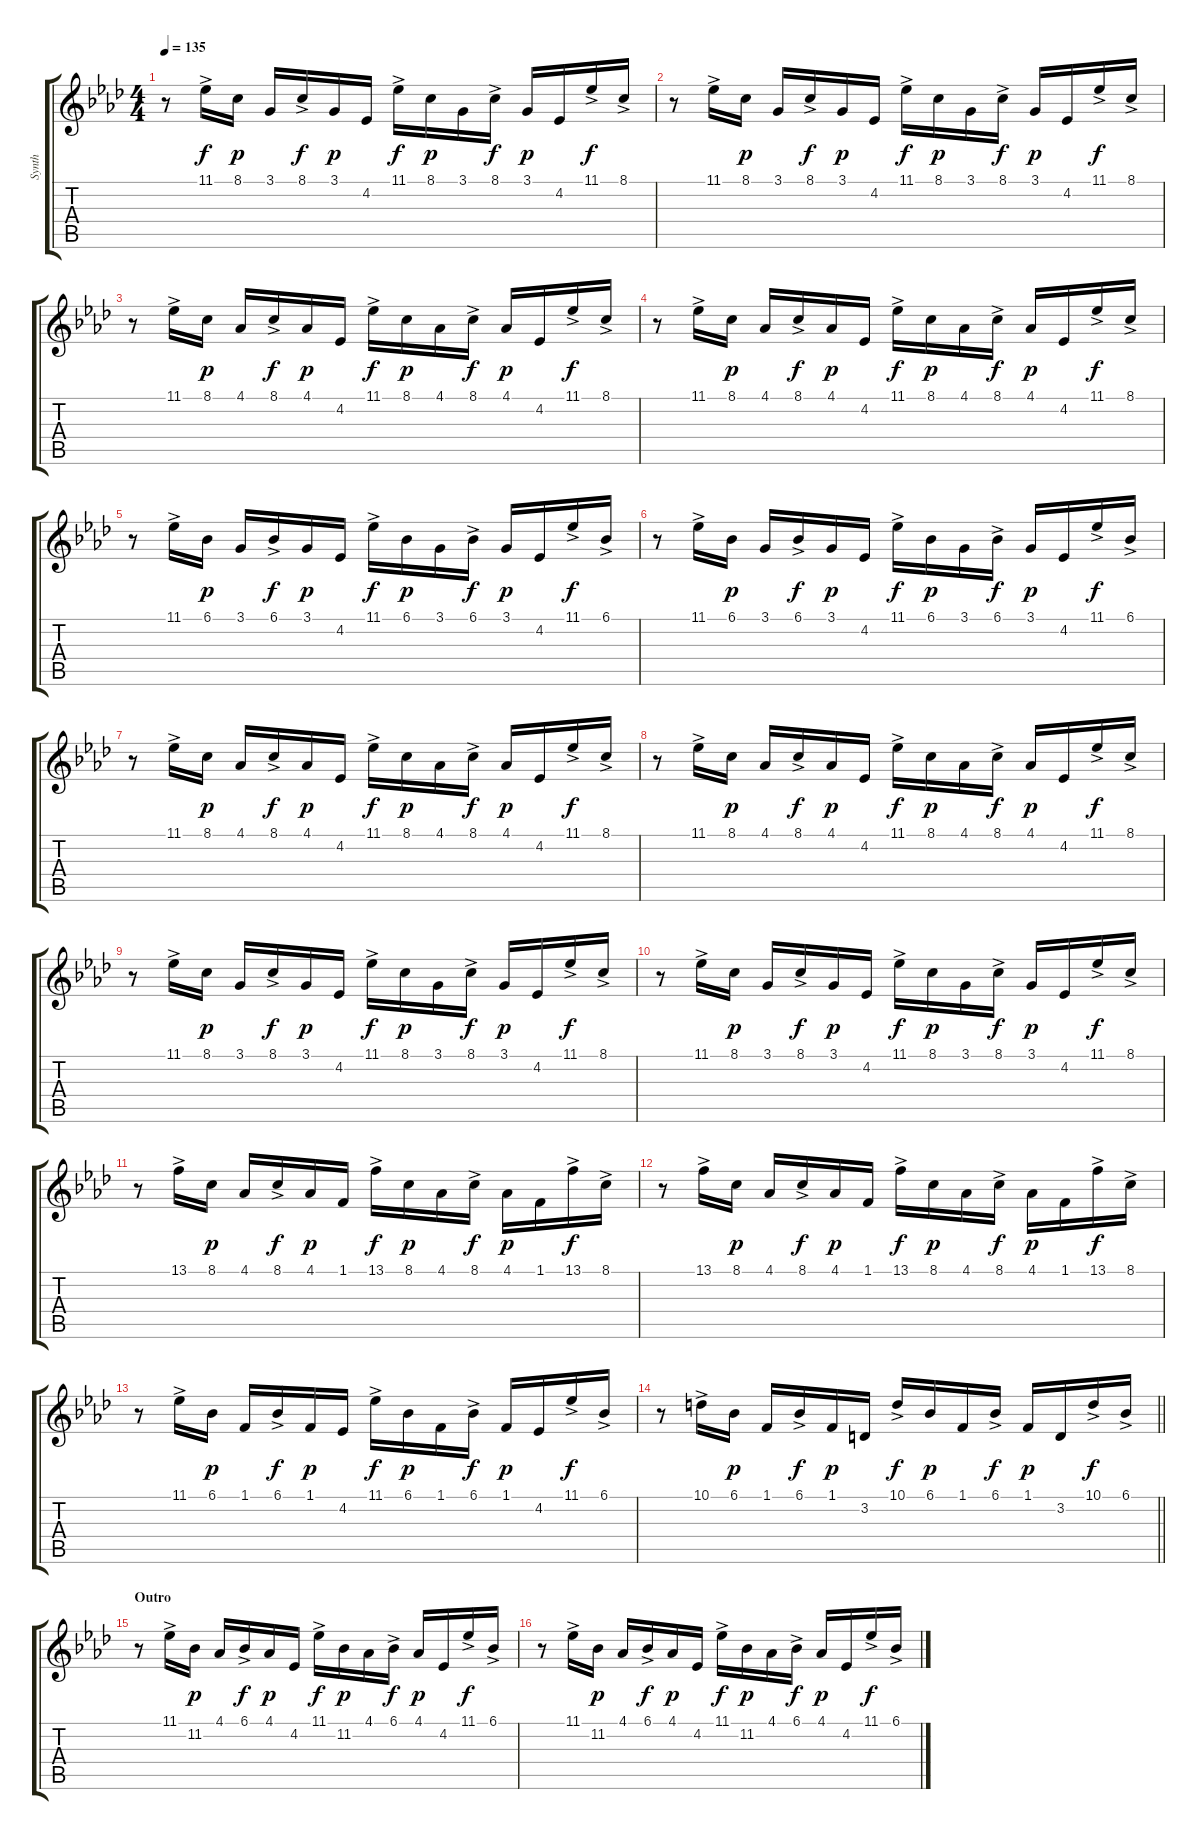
\track ("Synth" "Synth") {instrument lead2sawtooth}
\staff {score tabs}
\tuning (E4 B3 G3 D3 A2 E2) {hide}
\ts (4 4)
\tempo 135
\clef g2
\ks ab
r.8{dy f} 11.1{ac}.16 8.1.16{dy p} 3.1.16 8.1{ac}.16{dy f} 3.1.16{dy p} 4.2.16 11.1{ac}.16{dy f} 8.1.16{dy p} 3.1.16 8.1{ac}.16{dy f} 3.1.16{dy p} 4.2.16 11.1{ac}.16{dy f} 8.1{ac}.16 |
r.8 11.1{ac}.16 8.1.16{dy p} 3.1.16 8.1{ac}.16{dy f} 3.1.16{dy p} 4.2.16 11.1{ac}.16{dy f} 8.1.16{dy p} 3.1.16 8.1{ac}.16{dy f} 3.1.16{dy p} 4.2.16 11.1{ac}.16{dy f} 8.1{ac}.16 |
r.8 11.1{ac}.16 8.1.16{dy p} 4.1.16 8.1{ac}.16{dy f} 4.1.16{dy p} 4.2.16 11.1{ac}.16{dy f} 8.1.16{dy p} 4.1.16 8.1{ac}.16{dy f} 4.1.16{dy p} 4.2.16 11.1{ac}.16{dy f} 8.1{ac}.16 |
r.8 11.1{ac}.16 8.1.16{dy p} 4.1.16 8.1{ac}.16{dy f} 4.1.16{dy p} 4.2.16 11.1{ac}.16{dy f} 8.1.16{dy p} 4.1.16 8.1{ac}.16{dy f} 4.1.16{dy p} 4.2.16 11.1{ac}.16{dy f} 8.1{ac}.16 |
r.8 11.1{ac}.16 6.1.16{dy p} 3.1.16 6.1{ac}.16{dy f} 3.1.16{dy p} 4.2.16 11.1{ac}.16{dy f} 6.1.16{dy p} 3.1.16 6.1{ac}.16{dy f} 3.1.16{dy p} 4.2.16 11.1{ac}.16{dy f} 6.1{ac}.16 |
r.8 11.1{ac}.16 6.1.16{dy p} 3.1.16 6.1{ac}.16{dy f} 3.1.16{dy p} 4.2.16 11.1{ac}.16{dy f} 6.1.16{dy p} 3.1.16 6.1{ac}.16{dy f} 3.1.16{dy p} 4.2.16 11.1{ac}.16{dy f} 6.1{ac}.16 |
r.8 11.1{ac}.16 8.1.16{dy p} 4.1.16 8.1{ac}.16{dy f} 4.1.16{dy p} 4.2.16 11.1{ac}.16{dy f} 8.1.16{dy p} 4.1.16 8.1{ac}.16{dy f} 4.1.16{dy p} 4.2.16 11.1{ac}.16{dy f} 8.1{ac}.16 |
r.8 11.1{ac}.16 8.1.16{dy p} 4.1.16 8.1{ac}.16{dy f} 4.1.16{dy p} 4.2.16 11.1{ac}.16{dy f} 8.1.16{dy p} 4.1.16 8.1{ac}.16{dy f} 4.1.16{dy p} 4.2.16 11.1{ac}.16{dy f} 8.1{ac}.16 |
r.8 11.1{ac}.16 8.1.16{dy p} 3.1.16 8.1{ac}.16{dy f} 3.1.16{dy p} 4.2.16 11.1{ac}.16{dy f} 8.1.16{dy p} 3.1.16 8.1{ac}.16{dy f} 3.1.16{dy p} 4.2.16 11.1{ac}.16{dy f} 8.1{ac}.16 |
r.8 11.1{ac}.16 8.1.16{dy p} 3.1.16 8.1{ac}.16{dy f} 3.1.16{dy p} 4.2.16 11.1{ac}.16{dy f} 8.1.16{dy p} 3.1.16 8.1{ac}.16{dy f} 3.1.16{dy p} 4.2.16 11.1{ac}.16{dy f} 8.1{ac}.16 |
r.8 13.1{ac}.16 8.1.16{dy p} 4.1.16 8.1{ac}.16{dy f} 4.1.16{dy p} 1.1.16 13.1{ac}.16{dy f} 8.1.16{dy p} 4.1.16 8.1{ac}.16{dy f} 4.1.16{dy p} 1.1.16 13.1{ac}.16{dy f} 8.1{ac}.16 |
r.8 13.1{ac}.16 8.1.16{dy p} 4.1.16 8.1{ac}.16{dy f} 4.1.16{dy p} 1.1.16 13.1{ac}.16{dy f} 8.1.16{dy p} 4.1.16 8.1{ac}.16{dy f} 4.1.16{dy p} 1.1.16 13.1{ac}.16{dy f} 8.1{ac}.16 |
r.8 11.1{ac}.16 6.1.16{dy p} 1.1.16 6.1{ac}.16{dy f} 1.1.16{dy p} 4.2.16 11.1{ac}.16{dy f} 6.1.16{dy p} 1.1.16 6.1{ac}.16{dy f} 1.1.16{dy p} 4.2.16 11.1{ac}.16{dy f} 6.1{ac}.16 |
\barLineRight lightlight
r.8 10.1{ac}.16 6.1.16{dy p} 1.1.16 6.1{ac}.16{dy f} 1.1.16{dy p} 3.2.16 10.1{ac}.16{dy f} 6.1.16{dy p} 1.1.16 6.1{ac}.16{dy f} 1.1.16{dy p} 3.2.16 10.1{ac}.16{dy f} 6.1{ac}.16 |
\section ("" "Outro")
r.8{volume 10} 11.1{ac}.16 11.2.16{dy p} 4.1.16 6.1{ac}.16{dy f} 4.1.16{dy p} 4.2.16 11.1{ac}.16{dy f} 11.2.16{dy p} 4.1.16 6.1{ac}.16{dy f} 4.1.16{dy p} 4.2.16 11.1{ac}.16{dy f} 6.1{ac}.16 |
r.8 11.1{ac}.16 11.2.16{dy p} 4.1.16 6.1{ac}.16{dy f} 4.1.16{dy p} 4.2.16 11.1{ac}.16{dy f} 11.2.16{dy p} 4.1.16 6.1{ac}.16{dy f} 4.1.16{dy p} 4.2.16 11.1{ac}.16{dy f} 6.1{ac}.16
